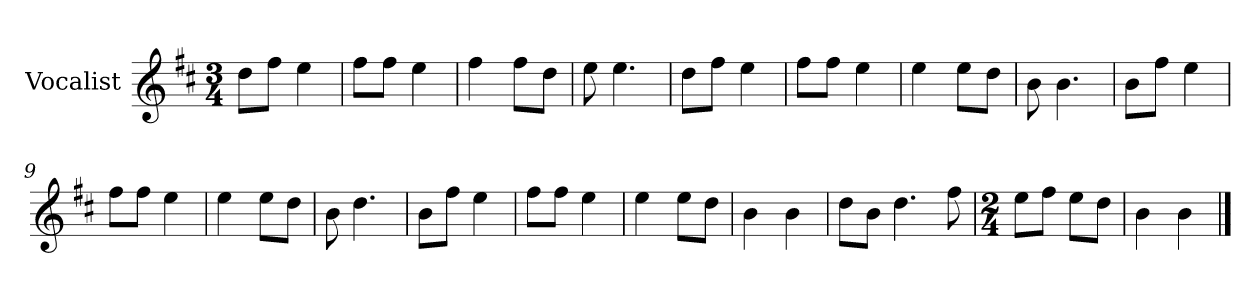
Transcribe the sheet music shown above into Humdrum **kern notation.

**kern
*part1
*staff1
*I"Vocalist
*k[f#c#]
*D:
*M3/4
=
8ddL
8ff#J
4ee
=1
8ff#L
8ff#J
4ee
=2
4ff#
8ff#L
8ddJ
=3
8ee
4.ee
=4
8ddL
8ff#J
4ee
=5
8ff#L
8ff#J
4ee
=6
4ee
8eeL
8ddJ
=7
8b
4.b
=8
8bL
8ff#J
4ee
=9
8ff#L
8ff#J
4ee
=10
4ee
8eeL
8ddJ
=11
8b
4.dd
=12
8bL
8ff#J
4ee
=13
8ff#L
8ff#J
4ee
=14
4ee
8eeL
8ddJ
=15
4b
4b
=16
8ddL
8bJ
4.dd
8ff#
=17
*M2/4
8eeL
8ff#J
8eeL
8ddJ
=18
4b
4b
==
*-
